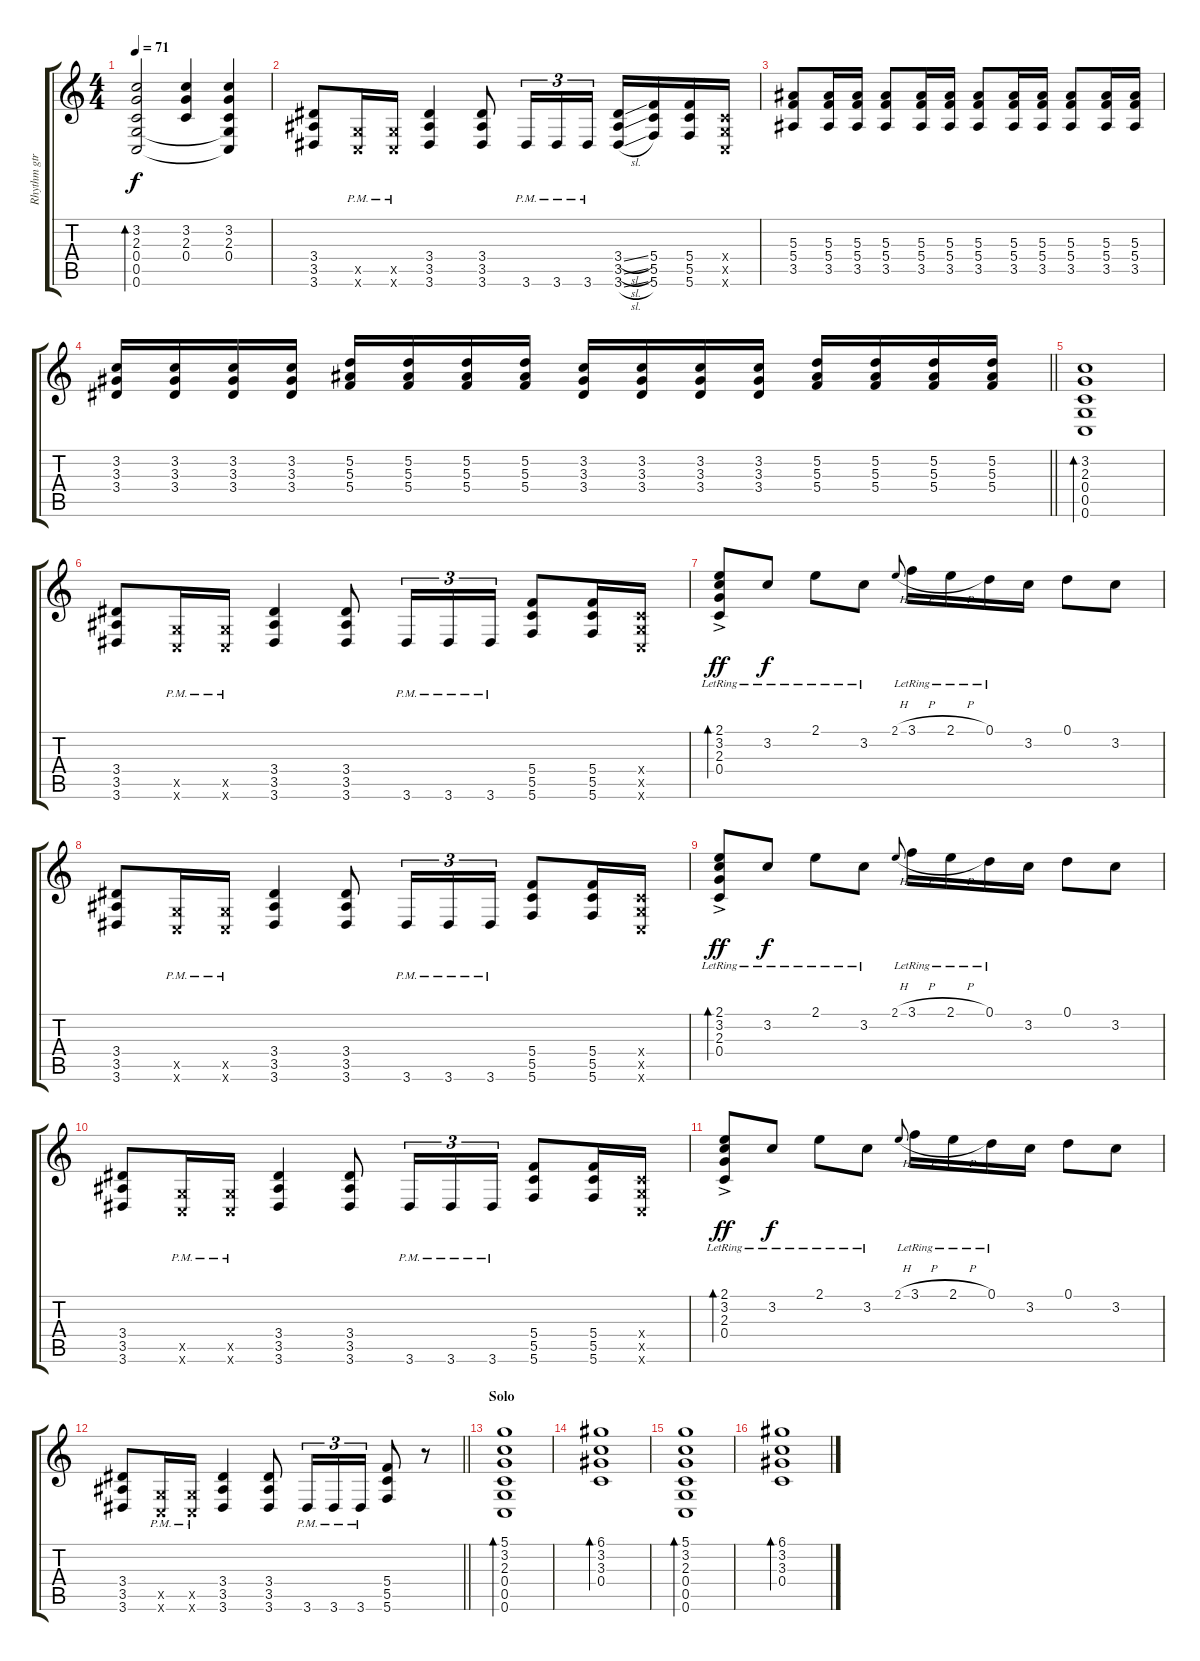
\track ("Rhythm gtr." "Rhythm gtr") {instrument overdrivenguitar}
\staff {score tabs}
\tuning (D4 A3 F3 C3 G2 C2) {hide}
\ts (4 4)
\tempo 71
\clef g2
\ks c
(3.2 2.3 0.4 0.5 0.6).2{bd 30 dy f} (3.2 2.3 0.4).4 (3.2 2.3 0.4 0.5{t} 0.6{t}).4 |
(3.4 3.5 3.6).8 (0.5{x} 0.6{pm x}).16 (0.5{x} 0.6{pm x}).16 (3.4 3.5 3.6).4 (3.4 3.5 3.6).8 3.6{pm}.16{tu (3 2)} 3.6{pm}.16{tu (3 2)} 3.6{pm}.16{tu (3 2)} (3.4{sl} 3.5{sl} 3.6{sl}).16 (5.4 5.5 5.6).16 (5.4 5.5 5.6).16 (0.4{x} 0.5{x} 0.6{x}).16 |
(5.3 5.4 3.5).8 (5.3 5.4 3.5).16 (5.3 5.4 3.5).16 (5.3 5.4 3.5).8 (5.3 5.4 3.5).16 (5.3 5.4 3.5).16 (5.3 5.4 3.5).8 (5.3 5.4 3.5).16 (5.3 5.4 3.5).16 (5.3 5.4 3.5).8 (5.3 5.4 3.5).16 (5.3 5.4 3.5).16 |
\barLineRight lightlight
(3.2 3.3 3.4).16 (3.2 3.3 3.4).16 (3.2 3.3 3.4).16 (3.2 3.3 3.4).16 (5.2 5.3 5.4).16 (5.2 5.3 5.4).16 (5.2 5.3 5.4).16 (5.2 5.3 5.4).16 (3.2 3.3 3.4).16 (3.2 3.3 3.4).16 (3.2 3.3 3.4).16 (3.2 3.3 3.4).16 (5.2 5.3 5.4).16 (5.2 5.3 5.4).16 (5.2 5.3 5.4).16 (5.2 5.3 5.4).16 |
(3.2 2.3 0.4 0.5 0.6).1{bd 30} |
(3.4 3.5 3.6).8 (0.5{x} 0.6{pm x}).16 (0.5{x} 0.6{pm x}).16 (3.4 3.5 3.6).4 (3.4 3.5 3.6).8 3.6{pm}.16{tu (3 2)} 3.6{pm}.16{tu (3 2)} 3.6{pm}.16{tu (3 2)} (5.4 5.5 5.6).8 (5.4 5.5 5.6).16 (0.4{x} 0.5{x} 0.6{x}).16 |
(2.1{ac lr} 3.2{lr} 2.3 0.4{lr}).8{bd 30 dy ff} 3.2{lr}.8{dy f} 2.1{lr}.8 3.2{lr}.8 2.1{h}.8{gr onbeat} 3.1{h lr}.16 2.1{h lr}.16 0.1{lr}.16 3.2.16 0.1.8 3.2.8 |
(3.4 3.5 3.6).8 (0.5{x} 0.6{pm x}).16 (0.5{x} 0.6{pm x}).16 (3.4 3.5 3.6).4 (3.4 3.5 3.6).8 3.6{pm}.16{tu (3 2)} 3.6{pm}.16{tu (3 2)} 3.6{pm}.16{tu (3 2)} (5.4 5.5 5.6).8 (5.4 5.5 5.6).16 (0.4{x} 0.5{x} 0.6{x}).16 |
(2.1{ac lr} 3.2{lr} 2.3 0.4{lr}).8{bd 30 dy ff} 3.2{lr}.8{dy f} 2.1{lr}.8 3.2{lr}.8 2.1{h}.8{gr onbeat} 3.1{h lr}.16 2.1{h lr}.16 0.1{lr}.16 3.2.16 0.1.8 3.2.8 |
(3.4 3.5 3.6).8 (0.5{x} 0.6{pm x}).16 (0.5{x} 0.6{pm x}).16 (3.4 3.5 3.6).4 (3.4 3.5 3.6).8 3.6{pm}.16{tu (3 2)} 3.6{pm}.16{tu (3 2)} 3.6{pm}.16{tu (3 2)} (5.4 5.5 5.6).8 (5.4 5.5 5.6).16 (0.4{x} 0.5{x} 0.6{x}).16 |
(2.1{ac lr} 3.2{lr} 2.3 0.4{lr}).8{bd 30 dy ff} 3.2{lr}.8{dy f} 2.1{lr}.8 3.2{lr}.8 2.1{h}.8{gr onbeat} 3.1{h lr}.16 2.1{h lr}.16 0.1{lr}.16 3.2.16 0.1.8 3.2.8 |
\barLineRight lightlight
(3.4 3.5 3.6).8 (0.5{x} 0.6{pm x}).16 (0.5{x} 0.6{pm x}).16 (3.4 3.5 3.6).4 (3.4 3.5 3.6).8 3.6{pm}.16{tu (3 2)} 3.6{pm}.16{tu (3 2)} 3.6{pm}.16{tu (3 2)} (5.4 5.5 5.6).8 r.8 |
\section ("" "Solo")
(5.1 3.2 2.3 0.4 0.5 0.6).1{bd 30} |
(6.1 3.2 3.3 0.4).1{bd 30} |
(5.1 3.2 2.3 0.4 0.5 0.6).1{bd 30} |
(6.1 3.2 3.3 0.4).1{bd 30}
